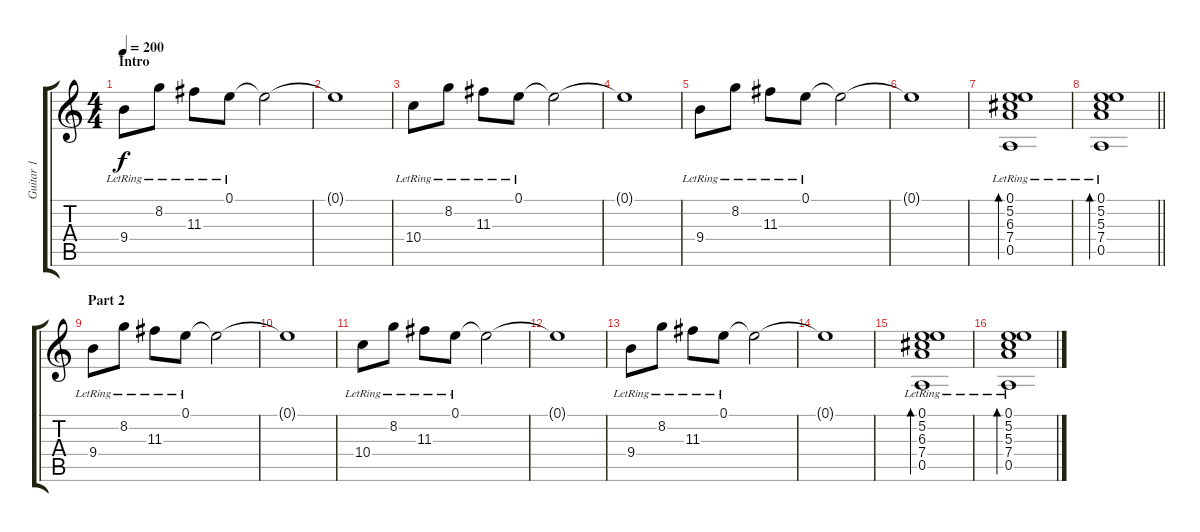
\track ("Guitar 1" "Guitar 1") {instrument acousticguitarsteel}
\staff {score tabs}
\tuning (E4 B3 G3 D3 A2 E2) {hide}
\ts (4 4)
\section ("" "Intro")
\tempo 200
\clef g2
\ks c
9.4{lr}.8{dy f balance 8 instrument acousticguitarsteel} 8.2{lr}.8 11.3{lr}.8 0.1{lr}.8 0.1{t}.2 |
0.1{t}.1 |
10.4{lr}.8 8.2{lr}.8 11.3{lr}.8 0.1{lr}.8 0.1{t}.2 |
0.1{t}.1 |
9.4{lr}.8 8.2{lr}.8 11.3{lr}.8 0.1{lr}.8 0.1{t}.2 |
0.1{t}.1 |
(0.1{lr} 5.2{lr} 6.3{lr} 7.4{lr} 0.5{lr}).1{bd 240} |
\barLineRight lightlight
(0.1{lr} 5.2{lr} 5.3{lr} 7.4{lr} 0.5{lr}).1{bd 240} |
\section ("" "Part 2")
9.4{lr}.8 8.2{lr}.8 11.3{lr}.8 0.1{lr}.8 0.1{t}.2 |
0.1{t}.1 |
10.4{lr}.8 8.2{lr}.8 11.3{lr}.8 0.1{lr}.8 0.1{t}.2 |
0.1{t}.1 |
9.4{lr}.8 8.2{lr}.8 11.3{lr}.8 0.1{lr}.8 0.1{t}.2 |
0.1{t}.1 |
(0.1{lr} 5.2{lr} 6.3{lr} 7.4{lr} 0.5{lr}).1{bd 240} |
(0.1{lr} 5.2{lr} 5.3{lr} 7.4{lr} 0.5{lr}).1{bd 240}
